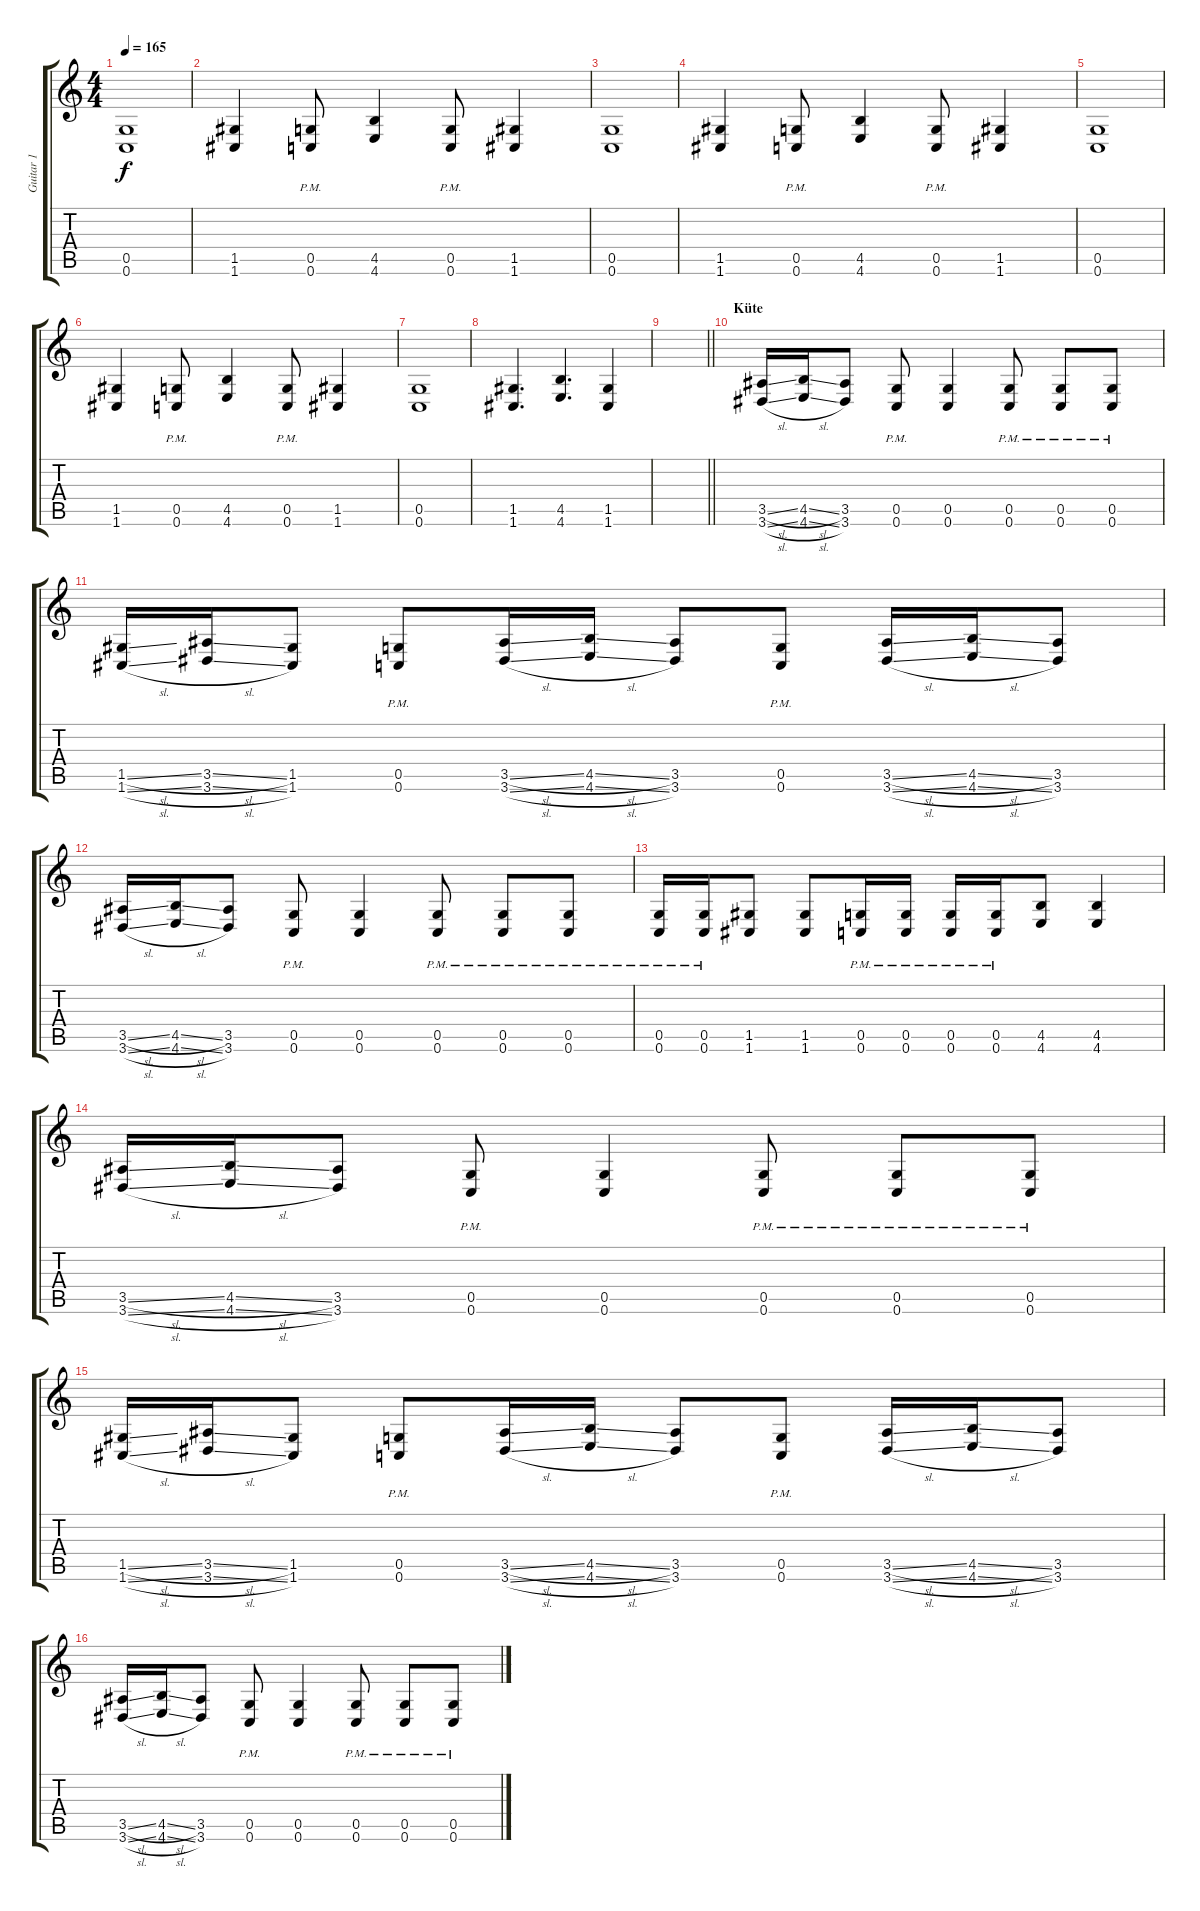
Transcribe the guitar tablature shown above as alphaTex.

\track ("Guitar 1" "Guitar 1") {instrument overdrivenguitar}
\staff {score tabs}
\tuning (D4 A3 F3 C3 G2 C2) {hide}
\ts (4 4)
\tempo 165
\clef g2
\ks c
(0.5 0.6).1{dy f} |
(1.5 1.6).4 (0.5{pm} 0.6{pm}).8 (4.5 4.6).4 (0.5{pm} 0.6{pm}).8 (1.5 1.6).4 |
(0.5 0.6).1 |
(1.5 1.6).4 (0.5{pm} 0.6{pm}).8 (4.5 4.6).4 (0.5{pm} 0.6{pm}).8 (1.5 1.6).4 |
(0.5 0.6).1 |
(1.5 1.6).4 (0.5{pm} 0.6{pm}).8 (4.5 4.6).4 (0.5{pm} 0.6{pm}).8 (1.5 1.6).4 |
(0.5 0.6).1 |
(1.5 1.6).4{d} (4.5 4.6).4{d} (1.5 1.6).4 |
\barLineRight lightlight
|
\section ("" "Küte")
(3.5{sl} 3.6{sl}).16 (4.5{sl} 4.6{sl}).16 (3.5 3.6).8 (0.5{pm} 0.6{pm}).8 (0.5 0.6).4 (0.5{pm} 0.6{pm}).8 (0.5{pm} 0.6{pm}).8 (0.5{pm} 0.6{pm}).8 |
(1.5{sl} 1.6{sl}).16 (3.5{sl} 3.6{sl}).16 (1.5 1.6).8 (0.5{pm} 0.6{pm}).8 (3.5{sl} 3.6{sl}).16 (4.5{sl} 4.6{sl}).16 (3.5 3.6).8 (0.5{pm} 0.6{pm}).8 (3.5{sl} 3.6{sl}).16 (4.5{sl} 4.6{sl}).16 (3.5 3.6).8 |
(3.5{sl} 3.6{sl}).16 (4.5{sl} 4.6{sl}).16 (3.5 3.6).8 (0.5{pm} 0.6{pm}).8 (0.5 0.6).4 (0.5{pm} 0.6{pm}).8 (0.5{pm} 0.6{pm}).8 (0.5{pm} 0.6{pm}).8 |
(0.5{pm} 0.6{pm}).16 (0.5{pm} 0.6{pm}).16 (1.5 1.6).8 (1.5 1.6).8 (0.5{pm} 0.6{pm}).16 (0.5{pm} 0.6{pm}).16 (0.5{pm} 0.6{pm}).16 (0.5{pm} 0.6{pm}).16 (4.5 4.6).8 (4.5 4.6).4 |
(3.5{sl} 3.6{sl}).16 (4.5{sl} 4.6{sl}).16 (3.5 3.6).8 (0.5{pm} 0.6{pm}).8 (0.5 0.6).4 (0.5{pm} 0.6{pm}).8 (0.5{pm} 0.6{pm}).8 (0.5{pm} 0.6{pm}).8 |
(1.5{sl} 1.6{sl}).16 (3.5{sl} 3.6{sl}).16 (1.5 1.6).8 (0.5{pm} 0.6{pm}).8 (3.5{sl} 3.6{sl}).16 (4.5{sl} 4.6{sl}).16 (3.5 3.6).8 (0.5{pm} 0.6{pm}).8 (3.5{sl} 3.6{sl}).16 (4.5{sl} 4.6{sl}).16 (3.5 3.6).8 |
(3.5{sl} 3.6{sl}).16 (4.5{sl} 4.6{sl}).16 (3.5 3.6).8 (0.5{pm} 0.6{pm}).8 (0.5 0.6).4 (0.5{pm} 0.6{pm}).8 (0.5{pm} 0.6{pm}).8 (0.5{pm} 0.6{pm}).8
